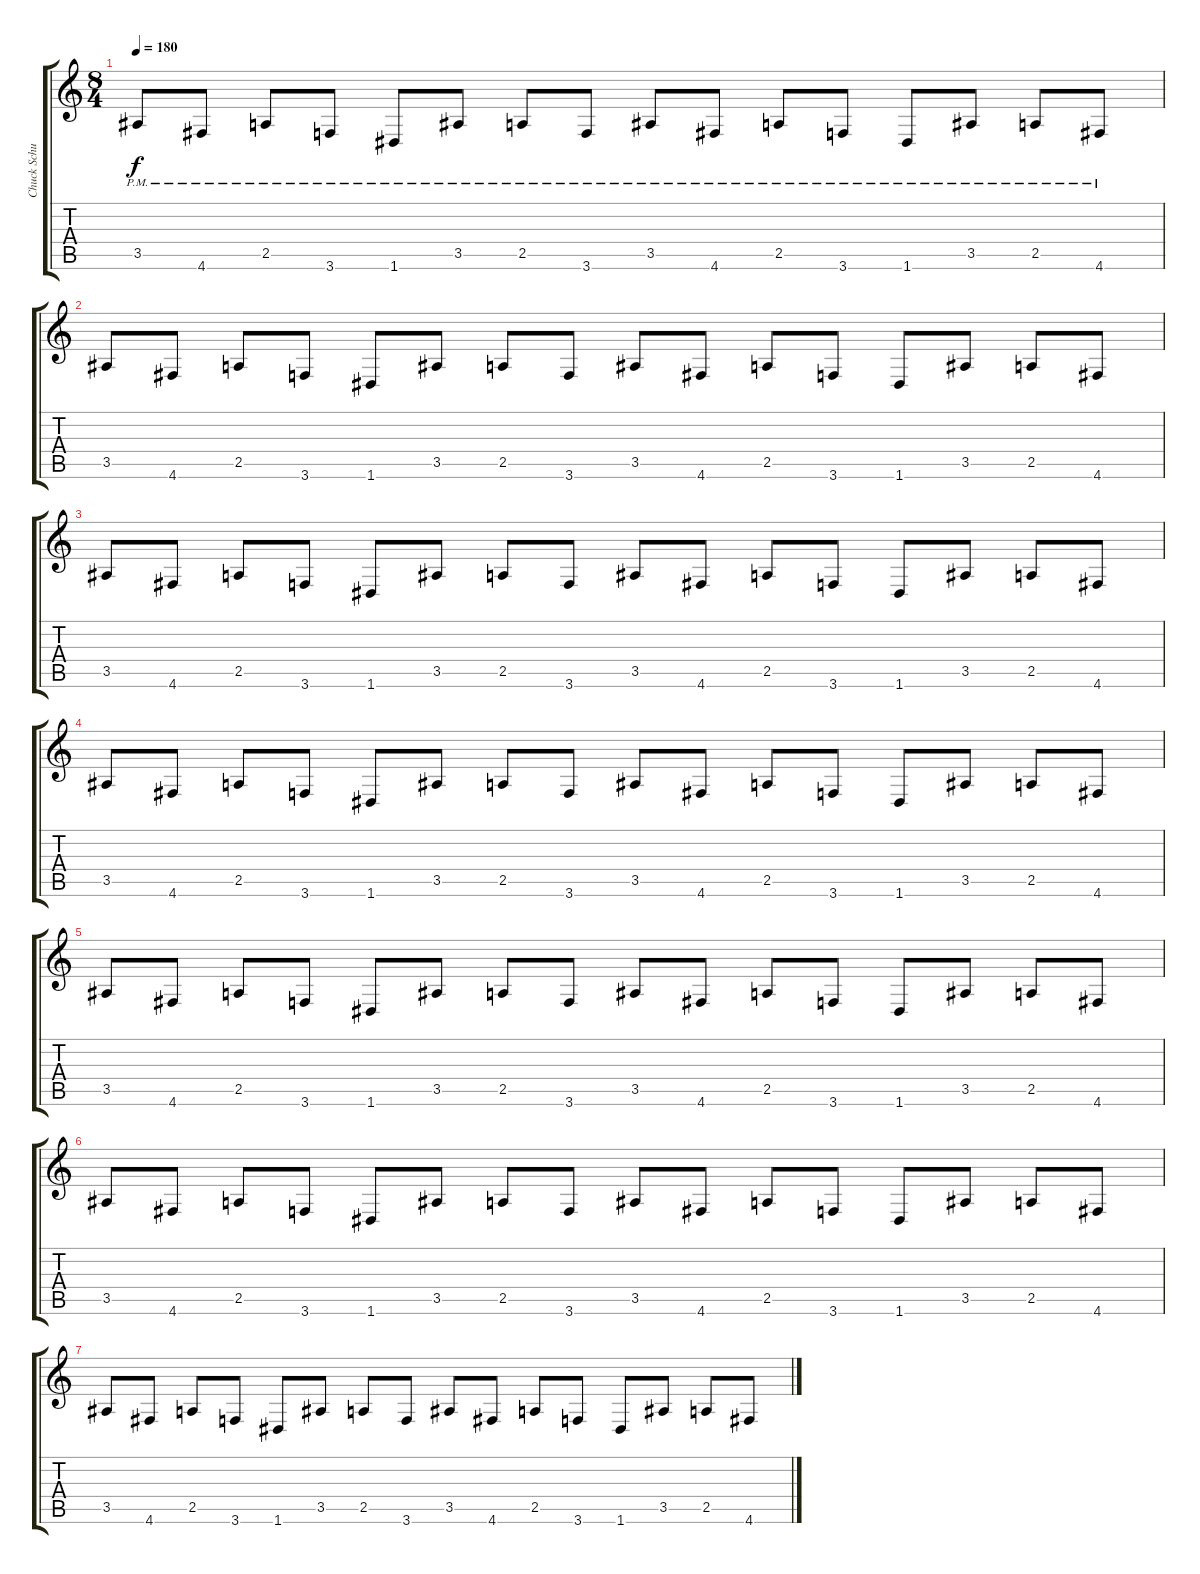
\track ("Chuck Schuldiner" "Chuck Schu") {instrument distortionguitar}
\staff {score tabs}
\tuning (D4 A3 F3 C3 G2 D2) {hide}
\ts (8 4)
\tempo 180
\clef g2
\ks c
3.5{pm}.8{dy f} 4.6{pm}.8 2.5{pm}.8 3.6{pm}.8 1.6{pm}.8 3.5{pm}.8 2.5{pm}.8 3.6{pm}.8 3.5{pm}.8 4.6{pm}.8 2.5{pm}.8 3.6{pm}.8 1.6{pm}.8 3.5{pm}.8 2.5{pm}.8 4.6{pm}.8 |
3.5.8{volume 10} 4.6.8 2.5.8 3.6.8 1.6.8 3.5.8 2.5.8 3.6.8 3.5.8{volume 9} 4.6.8 2.5.8 3.6.8 1.6.8 3.5.8 2.5.8 4.6.8 |
3.5.8{volume 8} 4.6.8 2.5.8 3.6.8 1.6.8 3.5.8 2.5.8 3.6.8 3.5.8{volume 7} 4.6.8 2.5.8 3.6.8 1.6.8 3.5.8 2.5.8 4.6.8 |
3.5.8{volume 6} 4.6.8 2.5.8 3.6.8 1.6.8 3.5.8 2.5.8 3.6.8 3.5.8{volume 5} 4.6.8 2.5.8 3.6.8 1.6.8 3.5.8 2.5.8 4.6.8 |
3.5.8{volume 4} 4.6.8 2.5.8 3.6.8 1.6.8 3.5.8 2.5.8 3.6.8 3.5.8{volume 3} 4.6.8 2.5.8 3.6.8 1.6.8 3.5.8 2.5.8 4.6.8 |
3.5.8{volume 2} 4.6.8 2.5.8 3.6.8 1.6.8 3.5.8 2.5.8 3.6.8 3.5.8{volume 1} 4.6.8 2.5.8 3.6.8 1.6.8 3.5.8 2.5.8 4.6.8 |
3.5.8{volume 0} 4.6.8 2.5.8 3.6.8 1.6.8 3.5.8 2.5.8 3.6.8 3.5.8 4.6.8 2.5.8 3.6.8 1.6.8 3.5.8 2.5.8 4.6.8
